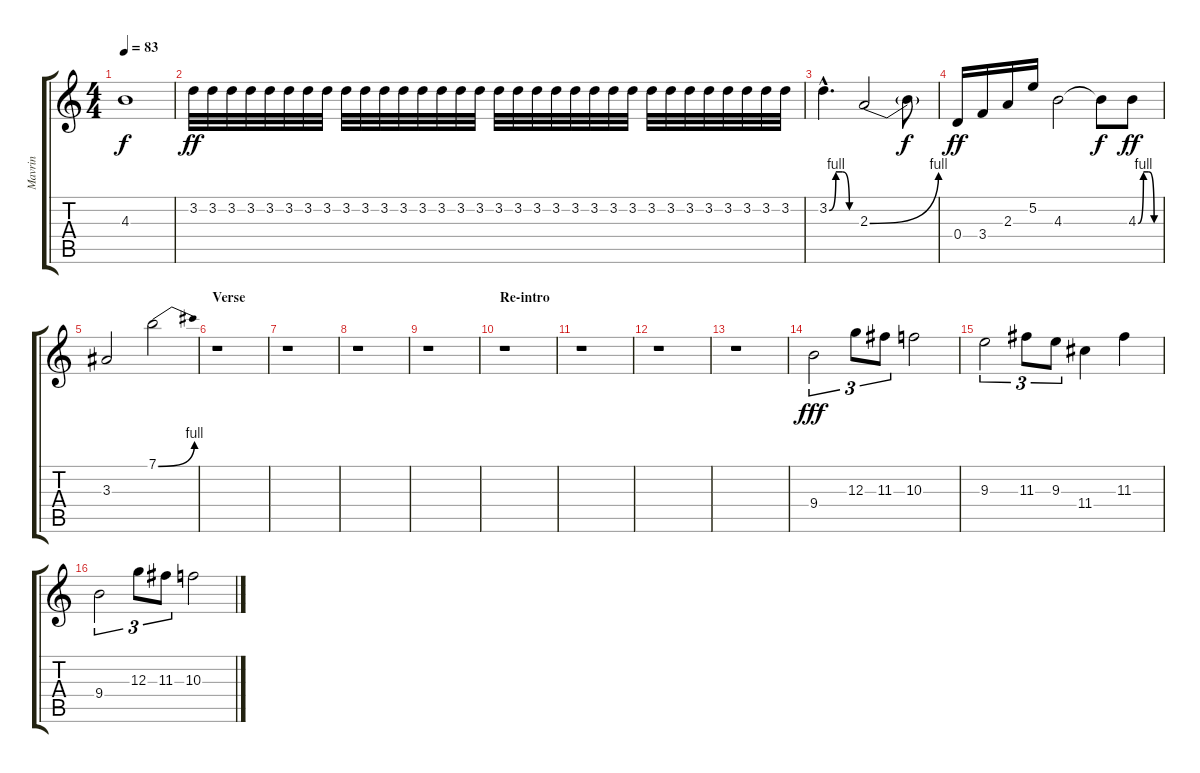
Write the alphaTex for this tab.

\track ("Mavrin" "Mavrin") {instrument distortionguitar}
\staff {score tabs}
\tuning (E4 B3 G3 D3 A2 E2) {hide}
\ts (4 4)
\tempo 83
\clef g2
\ks c
4.3{t}.1{dy f} |
3.2.32{dy ff} 3.2.32 3.2.32 3.2.32 3.2.32 3.2.32 3.2.32 3.2.32 3.2.32 3.2.32 3.2.32 3.2.32 3.2.32 3.2.32 3.2.32 3.2.32 3.2.32 3.2.32 3.2.32 3.2.32 3.2.32 3.2.32 3.2.32 3.2.32 3.2.32 3.2.32 3.2.32 3.2.32 3.2.32 3.2.32 3.2.32 3.2.32 |
3.2{be (custom 0 0 15 4 30 4 45 0 60 0) hac}.4{d} 2.3{be (bend 0 0 60 4)}.2 2.3{t}.8{dy f} |
0.4.16{dy ff} 3.4.16 2.3.16 5.2.16 4.3.2 4.3{t}.8{dy f} 4.3{be (custom 0 0 15 4 30 4 45 0 60 0)}.8{dy ff} |
3.3.2 7.1{be (bend 0 0 60 4)}.2 |
\section ("" "Verse")
r.1 |
r.1 |
r.1 |
r.1 |
\section ("" "Re-intro")
r.1 |
r.1 |
r.1 |
r.1 |
9.4.2{tu (3 2) dy fff balance 9 instrument overdrivenguitar} 12.3.8{tu (3 2)} 11.3.8{tu (3 2)} 10.3.2 |
9.3.2{tu (3 2)} 11.3.8{tu (3 2)} 9.3.8{tu (3 2)} 11.4.4 11.3.4 |
9.4.2{tu (3 2)} 12.3.8{tu (3 2)} 11.3.8{tu (3 2)} 10.3.2
